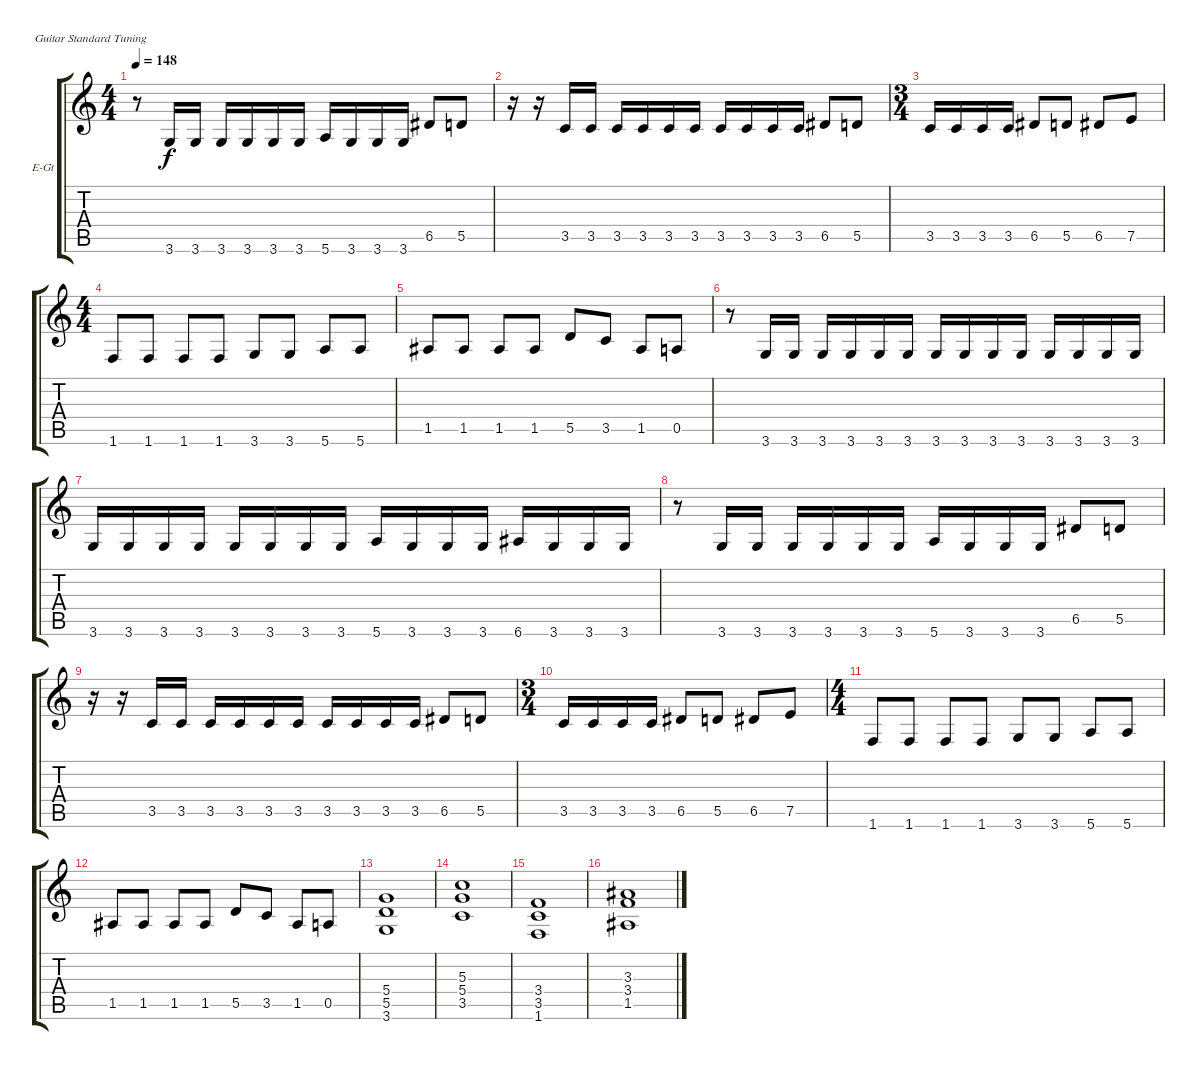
\bracketExtendMode groupsimilarinstruments
\firstSystemTrackNameOrientation horizontal
\otherSystemsTrackNameOrientation horizontal
\track ("Rythm Guitar" "E-Gt") {instrument overdrivenguitar}
\staff {score tabs}
\tuning (E4 B3 G3 D3 A2 E2)
\ts (4 4)
\tempo 148
\clef g2
\ks c
r.8{dy f} 3.6.16 3.6.16 3.6.16 3.6.16 3.6.16 3.6.16 5.6.16 3.6.16 3.6.16 3.6.16 6.5.8 5.5.8 |
r.16 r.16 3.5.16 3.5.16 3.5.16 3.5.16 3.5.16 3.5.16 3.5.16 3.5.16 3.5.16 3.5.16 6.5.8 5.5.8 |
\ts (3 4)
\beaming (8 2 2 2)
3.5.16 3.5.16 3.5.16 3.5.16 6.5.8 5.5.8 6.5.8 7.5.8 |
\ts (4 4)
\beaming (8 2 2 2 2)
1.6.8 1.6.8 1.6.8 1.6.8 3.6.8 3.6.8 5.6.8 5.6.8 |
1.5.8 1.5.8 1.5.8 1.5.8 5.5.8 3.5.8 1.5.8 0.5.8 |
r.8 3.6.16 3.6.16 3.6.16 3.6.16 3.6.16 3.6.16 3.6.16 3.6.16 3.6.16 3.6.16 3.6.16 3.6.16 3.6.16 3.6.16 |
3.6.16 3.6.16 3.6.16 3.6.16 3.6.16 3.6.16 3.6.16 3.6.16 5.6.16 3.6.16 3.6.16 3.6.16 6.6.16 3.6.16 3.6.16 3.6.16 |
r.8 3.6.16 3.6.16 3.6.16 3.6.16 3.6.16 3.6.16 5.6.16 3.6.16 3.6.16 3.6.16 6.5.8 5.5.8 |
r.16 r.16 3.5.16 3.5.16 3.5.16 3.5.16 3.5.16 3.5.16 3.5.16 3.5.16 3.5.16 3.5.16 6.5.8 5.5.8 |
\ts (3 4)
\beaming (8 2 2 2)
3.5.16 3.5.16 3.5.16 3.5.16 6.5.8 5.5.8 6.5.8 7.5.8 |
\ts (4 4)
\beaming (8 2 2 2 2)
1.6.8 1.6.8 1.6.8 1.6.8 3.6.8 3.6.8 5.6.8 5.6.8 |
1.5.8 1.5.8 1.5.8 1.5.8 5.5.8 3.5.8 1.5.8 0.5.8 |
(5.4 5.5 3.6).1 |
(5.3 5.4 3.5).1 |
(3.4 3.5 1.6).1 |
(3.3 3.4 1.5).1
